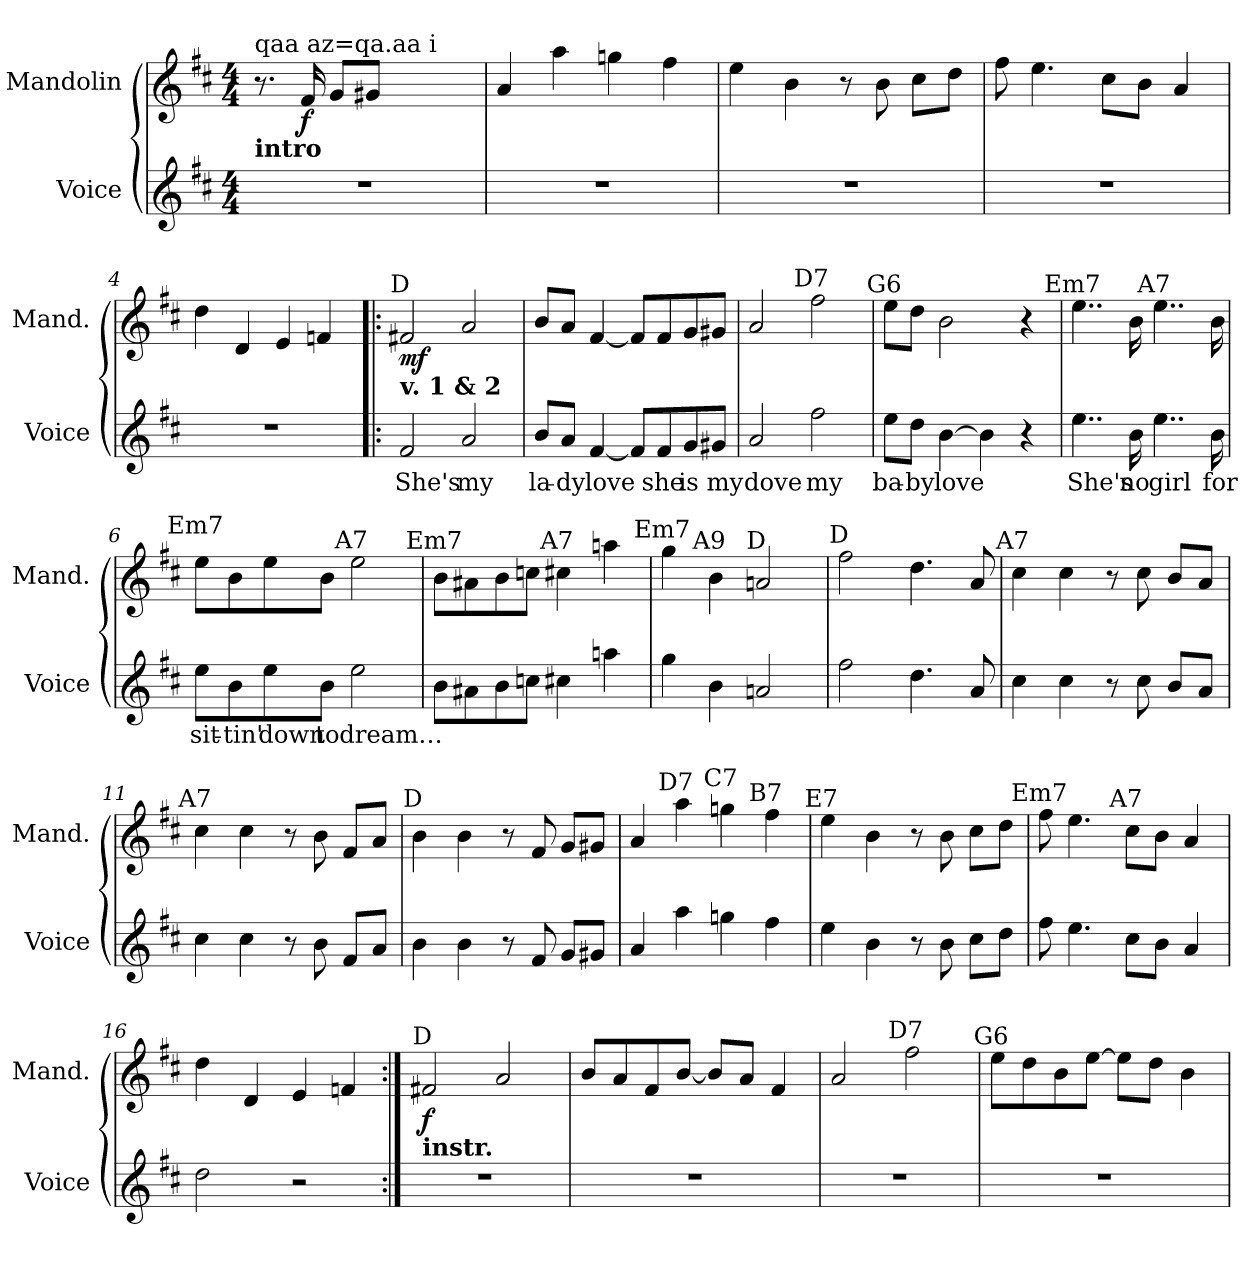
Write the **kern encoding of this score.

**kern	**text	**kern	**dynam
*part2	*part2	*part1	*part1
*staff2	*staff2	*staff1	*staff1
*I"Voice	*	*I"Mandolin	*
*I'Voice	*	*I'Mand.	*
!!LO:PB:g=z
*clefG2	*	*clefG2	*
*k[f#c#]	*	*k[f#c#]	*
*D:	*	*D:	*
*M4/4	*	*M4/4	*
*MM120	*	*MM120	*
=	=	=	=
!	!	!LO:TX:b:B:t=intro	!
!	!	!LO:TX:a:t=qaa az=qa.aa i	!
!LO:N:vis=1	!	!	!
1r	.	8.r	.
.	.	16f#i/	f
.	.	8gi/L	.
.	.	8g#Xi/J	.
.	.	2ryy	.
=1	=1	=1	=1
1r	.	4ai/	.
.	.	4aai\	.
.	.	4ggni\	.
.	.	4ff#i\	.
=2	=2	=2	=2
1r	.	4eei\	.
.	.	4bi\	.
.	.	8r	.
.	.	8bi\	.
.	.	8cc#i\L	.
.	.	8ddi\J	.
=3	=3	=3	=3
1r	.	8ff#i\	.
.	.	4.eei\	.
.	.	8cc#i\L	.
.	.	8bi\J	.
.	.	4ai/	.
=4	=4	=4	=4
1r	.	4ddi\	.
.	.	4di/	.
.	.	4ei/	.
.	.	4fni/	.
!!LO:LB:g=z
=1!|:	=1!|:	=1!|:	=1!|:
!	!	!LO:TX:b:B:t=v. 1 & 2	!
!	!	!LO:TX:a:cj:t=D	!
!	!LO:LY:b:color=#249AD8	!	!
2f#i/	She's	2f#Xi/	mf
!	!LO:LY:b:color=#249AD8	!	!
2ai/	my	2ai/	.
=2	=2	=2	=2
!	!LO:LY:b:color=#249AD8	!	!
8bi/L	la-	8bi/L	.
!	!LO:LY:b:color=#249AD8	!	!
8ai/J	-dy	8ai/J	.
!	!LO:LY:b:color=#249AD8	!	!
[<4f#i/	love	[<4f#i/	.
8f#i/L]	.	8f#i/L]	.
!	!LO:LY:b:color=#249AD8	!	!
8f#i/	she	8f#i/	.
!	!LO:LY:b:color=#249AD8	!	!
8gi/	is	8gi/	.
!	!LO:LY:b:color=#249AD8	!	!
8g#Xi/J	my	8g#Xi/J	.
=3	=3	=3	=3
!	!LO:LY:b:color=#249AD8	!	!
2ai/	dove	2ai/	.
!	!	!LO:TX:a:cj:t=D7	!
!	!LO:LY:b:color=#249AD8	!	!
2ff#i\	my	2ff#i\	.
=4	=4	=4	=4
!	!	!LO:TX:a:cj:t=G6	!
!	!LO:LY:b:color=#249AD8	!	!
8eei\L	ba-	8eei\L	.
!	!LO:LY:b:color=#249AD8	!	!
8ddi\J	-by	8ddi\J	.
!	!LO:LY:b:color=#249AD8	!	!
[>4bi\	love	2bi\	.
4bi\]	.	.	.
4r	.	4r	.
!!LO:LB:g=z
=5	=5	=5	=5
!	!	!LO:TX:a:cj:t=Em7	!
!	!LO:LY:b:color=#249AD8	!	!
4..eei\	She's	4..eei\	.
!	!LO:LY:b:color=#249AD8	!	!
16bi\	no	16bi\	.
!	!	!LO:TX:a:cj:t=A7	!
!	!LO:LY:b:color=#249AD8	!	!
4..eei\	girl	4..eei\	.
!	!LO:LY:b:color=#249AD8	!	!
16bi\	for	16bi\	.
=6	=6	=6	=6
!	!	!LO:TX:a:cj:t=Em7	!
!	!LO:LY:b:color=#249AD8	!	!
8eei\L	sit-	8eei\L	.
!	!LO:LY:b:color=#249AD8	!	!
8bi\	-tin'	8bi\	.
!	!LO:LY:b:color=#249AD8	!	!
8eei\	down	8eei\	.
!	!LO:LY:b:color=#249AD8	!	!
8bi\J	to	8bi\J	.
!	!	!LO:TX:a:cj:t=A7	!
!	!LO:LY:b:color=#249AD8	!	!
2eei\	dream…	2eei\	.
=7	=7	=7	=7
!	!	!LO:TX:a:cj:t=Em7	!
8bi\L	.	8bi\L	.
8a#Xi\	.	8a#Xi\	.
8bi\	.	8bi\	.
8ccni\J	.	8ccni\J	.
!	!	!LO:TX:a:cj:t=A7	!
4cc#Xi\	.	4cc#Xi\	.
4aani\	.	4aani\	.
=8	=8	=8	=8
!	!	!LO:TX:a:cj:t=Em7	!
4ggi\	.	4ggi\	.
!	!	!LO:TX:a:cj:t=A9	!
4bi\	.	4bi\	.
!	!	!LO:TX:a:cj:t=D	!
2ani/	.	2ani/	.
!!LO:LB:g=z
=9	=9	=9	=9
!	!	!LO:TX:a:cj:t=D	!
2ff#i\	.	2ff#i\	.
4.ddi\	.	4.ddi\	.
8ai/	.	8ai/	.
=10	=10	=10	=10
!	!	!LO:TX:a:cj:t=A7	!
4cc#i\	.	4cc#i\	.
4cc#i\	.	4cc#i\	.
8r	.	8r	.
8cc#i\	.	8cc#i\	.
8bi/L	.	8bi/L	.
8ai/J	.	8ai/J	.
=11	=11	=11	=11
!	!	!LO:TX:a:cj:t=A7	!
4cc#i\	.	4cc#i\	.
4cc#i\	.	4cc#i\	.
8r	.	8r	.
8bi\	.	8bi\	.
8f#i/L	.	8f#i/L	.
8ai/J	.	8ai/J	.
=12	=12	=12	=12
!	!	!LO:TX:a:cj:t=D	!
4bi\	.	4bi\	.
4bi\	.	4bi\	.
8r	.	8r	.
8f#i/	.	8f#i/	.
8gi/L	.	8gi/L	.
8g#Xi/J	.	8g#Xi/J	.
!!LO:LB:g=z
=13	=13	=13	=13
4ai/	.	4ai/	.
!	!	!LO:TX:a:cj:t=D7	!
4aai\	.	4aai\	.
!	!	!LO:TX:a:cj:t=C7	!
4ggni\	.	4ggni\	.
!	!	!LO:TX:a:cj:t=B7	!
4ff#i\	.	4ff#i\	.
=14	=14	=14	=14
!	!	!LO:TX:a:cj:t=E7	!
4eei\	.	4eei\	.
4bi\	.	4bi\	.
8r	.	8r	.
8bi\	.	8bi\	.
8cc#i\L	.	8cc#i\L	.
8ddi\J	.	8ddi\J	.
=15	=15	=15	=15
!	!	!LO:TX:a:cj:t=Em7	!
8ff#i\	.	8ff#i\	.
4.eei\	.	4.eei\	.
!	!	!LO:TX:a:cj:t=A7	!
8cc#i\L	.	8cc#i\L	.
8bi\J	.	8bi\J	.
4ai/	.	4ai/	.
=16	=16	=16	=16
2ddi\	.	4ddi\	.
.	.	4di/	.
2r	.	4ei/	.
.	.	4fni/	.
!!LO:LB:g=z
=17:|!	=17:|!	=17:|!	=17:|!
!	!	!LO:TX:b:B:t=instr.	!
!	!	!LO:TX:a:cj:t=D	!
1r	.	2f#Xi/	f
.	.	2ai/	.
=18	=18	=18	=18
1r	.	8bi/L	.
.	.	8ai/	.
.	.	8f#i/	.
.	.	[<8bi/J	.
.	.	8bi/L]	.
.	.	8ai/J	.
.	.	4f#i/	.
=19	=19	=19	=19
1r	.	2ai/	.
!	!	!LO:TX:a:cj:t=D7	!
.	.	2ff#i\	.
=20	=20	=20	=20
!	!	!LO:TX:a:cj:t=G6	!
1r	.	8eei\L	.
.	.	8ddi\	.
.	.	8bi\	.
.	.	[>8eei\J	.
.	.	8eei\L]	.
.	.	8ddi\J	.
.	.	4bi\	.
=	=	=	=
*-	*-	*-	*-
